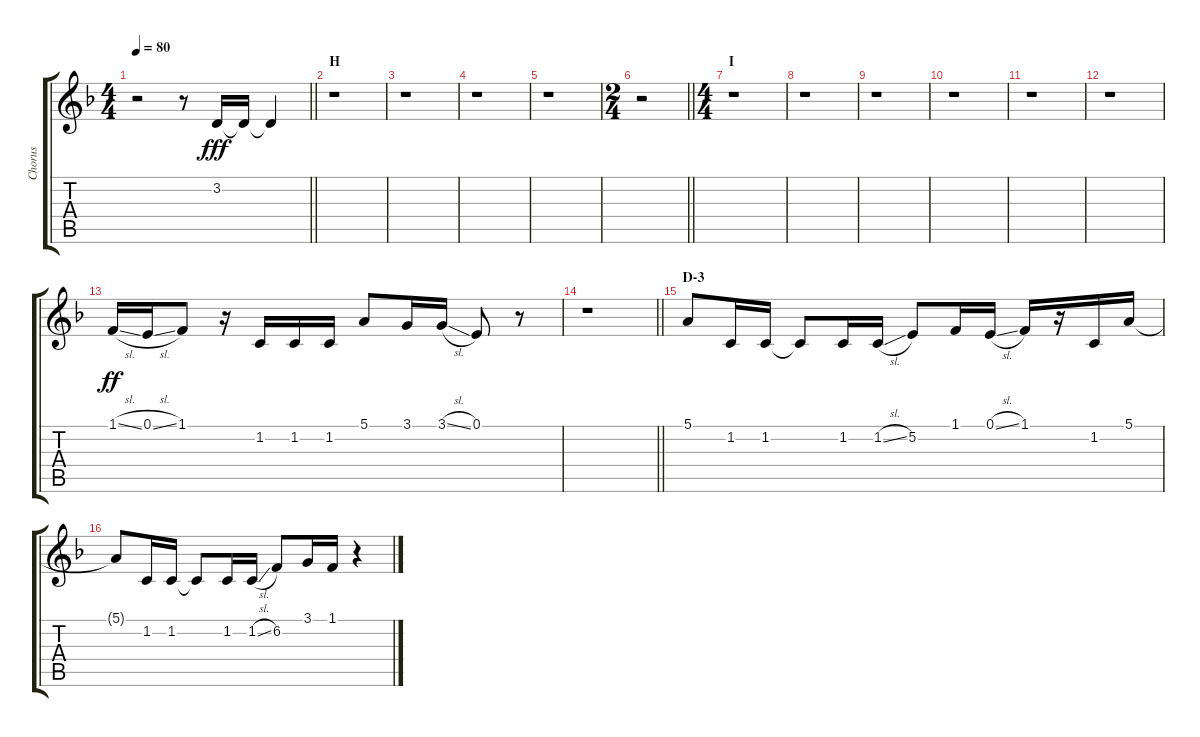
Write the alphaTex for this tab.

\track ("Chorus" "Chorus") {instrument voiceoohs}
\staff {score tabs}
\tuning (E4 B3 G3 D3 A2 E2) {hide}
\ts (4 4)
\tempo 80
\clef g2
\barLineRight lightlight
\ks f
r.2{dy ff} r.8 3.2.16{dy fff} 3.2{t}.16 3.2{t}.4 |
\section ("" "H")
r.1 |
r.1 |
r.1 |
r.1 |
\ts (2 4)
\barLineRight lightlight
r.2 |
\ts (4 4)
\section ("" "I")
r.1 |
r.1 |
r.1 |
r.1 |
r.1 |
r.1 |
1.1{sl}.16{dy ff} 0.1{sl}.16 1.1.8 r.16 1.2.16 1.2.16 1.2.16 5.1.8 3.1.16 3.1{sl}.16 0.1.8 r.8 |
\barLineRight lightlight
r.1 |
\section ("" "D-3")
5.1.8 1.2.16 1.2.16 1.2{t}.8 1.2.16 1.2{sl}.16 5.2.8 1.1.16 0.1{sl}.16 1.1.16 r.16 1.2.16 5.1.16 |
5.1{t}.8 1.2.16 1.2.16 1.2{t}.8 1.2.16 1.2{sl}.16 6.2.8 3.1.16 1.1.16 r.4
